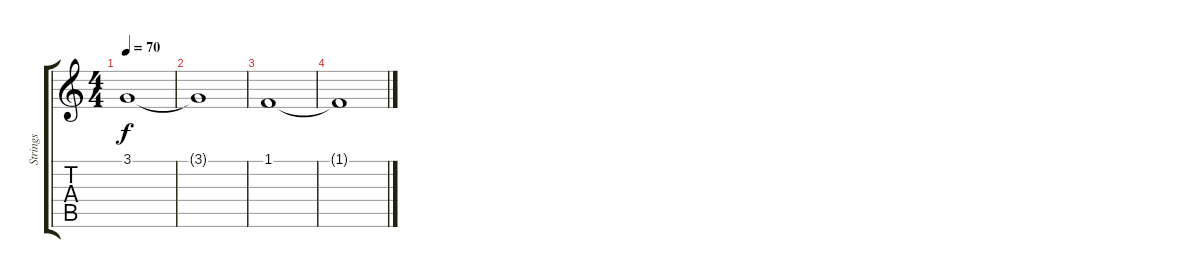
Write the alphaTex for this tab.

\track ("Strings" "Strings") {instrument synthstrings1}
\staff {score tabs}
\tuning (E4 B3 G3 D3 A2 E2) {hide}
\ts (4 4)
\tempo 70
\clef g2
\ks c
3.1{t}.1{dy f} |
3.1{t}.1 |
1.1.1 |
1.1{t}.1
